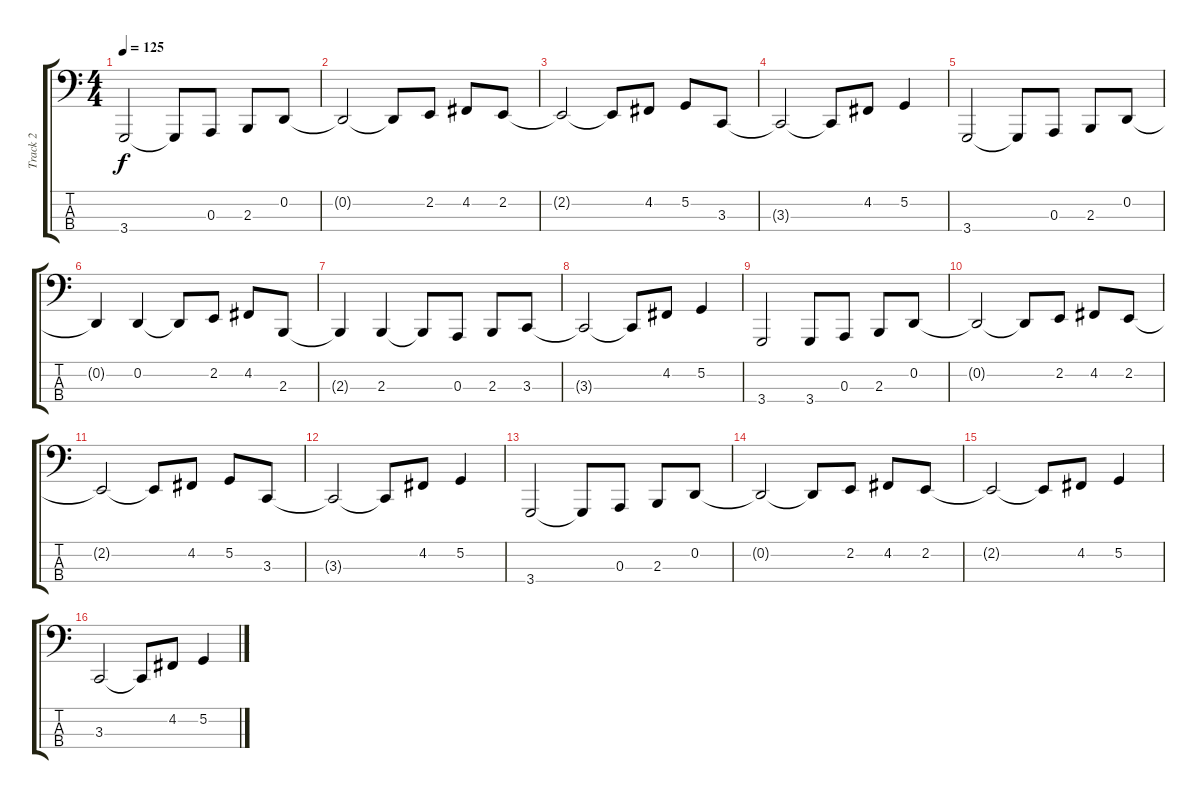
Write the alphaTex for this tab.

\track ("Track 2" "Track 2") {instrument acousticgrandpiano}
\staff {score tabs}
\tuning (G2 D2 A1 E1) {hide}
\ts (4 4)
\tempo 125
\clef f4
\ks c
3.4.2{dy f} 3.4{t}.8 0.3.8 2.3.8 0.2.8 |
0.2{t}.2 0.2{t}.8 2.2.8 4.2.8 2.2.8 |
2.2{t}.2 2.2{t}.8 4.2.8 5.2.8 3.3.8 |
3.3{t}.2 3.3{t}.8 4.2.8 5.2.4 |
3.4.2 3.4{t}.8 0.3.8 2.3.8 0.2.8 |
0.2{t}.4 0.2.4 0.2{t}.8 2.2.8 4.2.8 2.3.8 |
2.3{t}.4 2.3.4 2.3{t}.8 0.3.8 2.3.8 3.3.8 |
3.3{t}.2 3.3{t}.8 4.2.8 5.2.4 |
3.4.2 3.4.8 0.3.8 2.3.8 0.2.8 |
0.2{t}.2 0.2{t}.8 2.2.8 4.2.8 2.2.8 |
2.2{t}.2 2.2{t}.8 4.2.8 5.2.8 3.3.8 |
3.3{t}.2 3.3{t}.8 4.2.8 5.2.4 |
3.4.2 3.4{t}.8 0.3.8 2.3.8 0.2.8 |
0.2{t}.2 0.2{t}.8 2.2.8 4.2.8 2.2.8 |
2.2{t}.2 2.2{t}.8 4.2.8 5.2.4 |
3.3.2 3.3{t}.8 4.2.8 5.2.4
